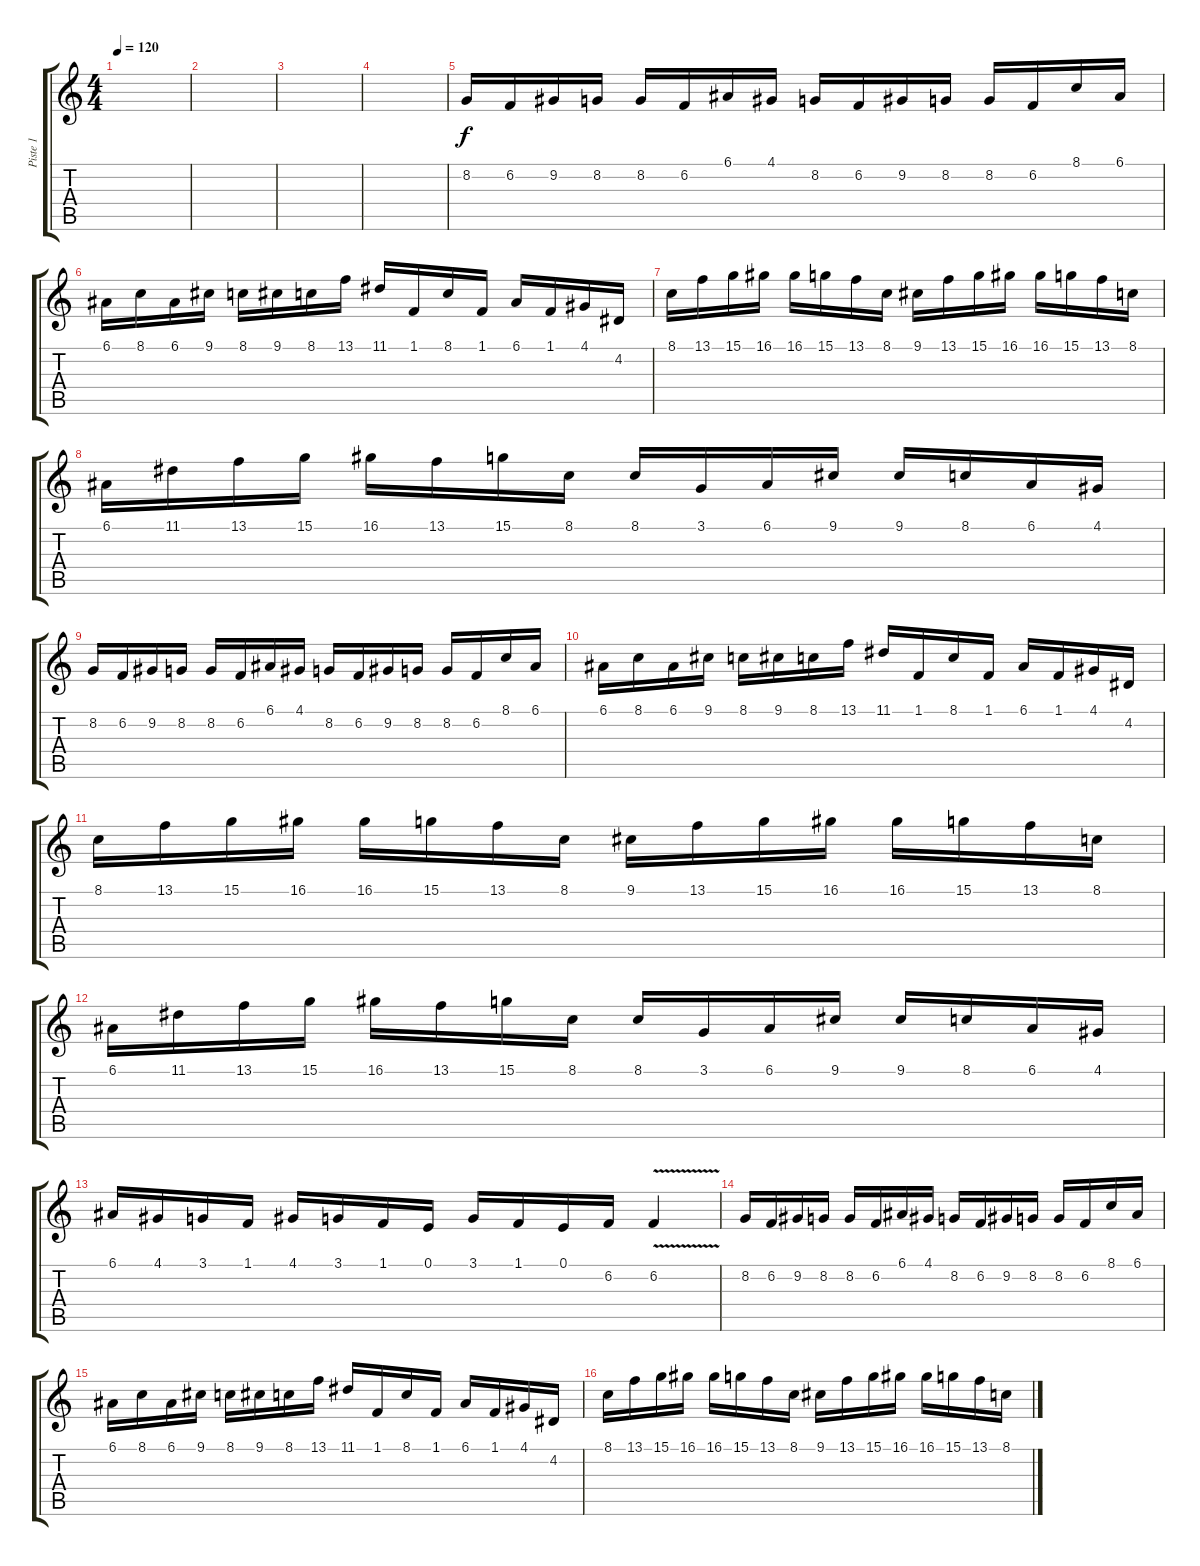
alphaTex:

\track ("Piste 1" "Piste 1") {instrument brightacousticpiano}
\staff {score tabs}
\tuning (E4 B3 G3 D3 A2 E2) {hide}
\ts (4 4)
\tempo 120
\clef g2
\ks c
|
|
|
|
8.2.16 6.2.16 9.2.16 8.2.16 8.2.16 6.2.16 6.1.16 4.1.16 8.2.16 6.2.16 9.2.16 8.2.16 8.2.16 6.2.16 8.1.16 6.1.16 |
6.1.16 8.1.16 6.1.16 9.1.16 8.1.16 9.1.16 8.1.16 13.1.16 11.1.16 1.1.16 8.1.16 1.1.16 6.1.16 1.1.16 4.1.16 4.2.16 |
8.1.16 13.1.16 15.1.16 16.1.16 16.1.16 15.1.16 13.1.16 8.1.16 9.1.16 13.1.16 15.1.16 16.1.16 16.1.16 15.1.16 13.1.16 8.1.16 |
6.1.16 11.1.16 13.1.16 15.1.16 16.1.16 13.1.16 15.1.16 8.1.16 8.1.16 3.1.16 6.1.16 9.1.16 9.1.16 8.1.16 6.1.16 4.1.16 |
8.2.16 6.2.16 9.2.16 8.2.16 8.2.16 6.2.16 6.1.16 4.1.16 8.2.16 6.2.16 9.2.16 8.2.16 8.2.16 6.2.16 8.1.16 6.1.16 |
6.1.16 8.1.16 6.1.16 9.1.16 8.1.16 9.1.16 8.1.16 13.1.16 11.1.16 1.1.16 8.1.16 1.1.16 6.1.16 1.1.16 4.1.16 4.2.16 |
8.1.16 13.1.16 15.1.16 16.1.16 16.1.16 15.1.16 13.1.16 8.1.16 9.1.16 13.1.16 15.1.16 16.1.16 16.1.16 15.1.16 13.1.16 8.1.16 |
6.1.16 11.1.16 13.1.16 15.1.16 16.1.16 13.1.16 15.1.16 8.1.16 8.1.16 3.1.16 6.1.16 9.1.16 9.1.16 8.1.16 6.1.16 4.1.16 |
6.1.16 4.1.16 3.1.16 1.1.16 4.1.16 3.1.16 1.1.16 0.1.16 3.1.16 1.1.16 0.1.16 6.2.16 6.2{v}.4 |
8.2.16 6.2.16 9.2.16 8.2.16 8.2.16 6.2.16 6.1.16 4.1.16 8.2.16 6.2.16 9.2.16 8.2.16 8.2.16 6.2.16 8.1.16 6.1.16 |
6.1.16 8.1.16 6.1.16 9.1.16 8.1.16 9.1.16 8.1.16 13.1.16 11.1.16 1.1.16 8.1.16 1.1.16 6.1.16 1.1.16 4.1.16 4.2.16 |
8.1.16 13.1.16 15.1.16 16.1.16 16.1.16 15.1.16 13.1.16 8.1.16 9.1.16 13.1.16 15.1.16 16.1.16 16.1.16 15.1.16 13.1.16 8.1.16
